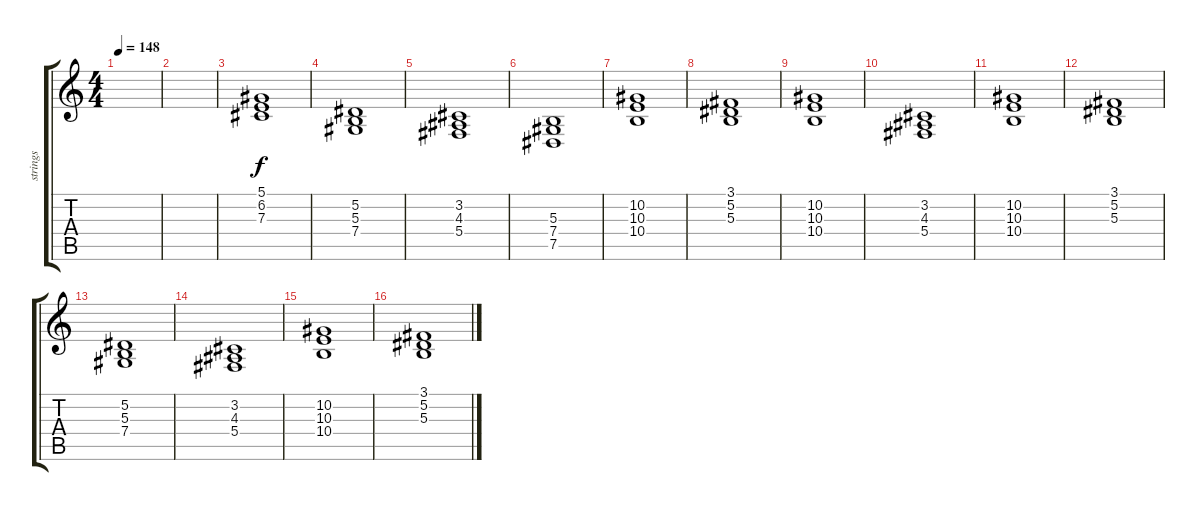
\track ("strings" "strings") {instrument stringensemble1}
\staff {score tabs}
\tuning (Eb4 Bb3 Gb3 Db3 Ab2 Eb2) {hide}
\ts (4 4)
\tempo 148
\clef g2
\ks c
|
|
(5.1 6.2 7.3).1 |
(5.2 5.3 7.4).1 |
(3.2 4.3 5.4).1 |
(5.3 7.4 7.5).1 |
(10.2 10.3 10.4).1 |
(3.1 5.2 5.3).1 |
(10.2 10.3 10.4).1 |
(3.2 4.3 5.4).1 |
(10.2 10.3 10.4).1 |
(3.1 5.2 5.3).1 |
(5.2 5.3 7.4).1 |
(3.2 4.3 5.4).1 |
(10.2 10.3 10.4).1 |
(3.1 5.2 5.3).1
